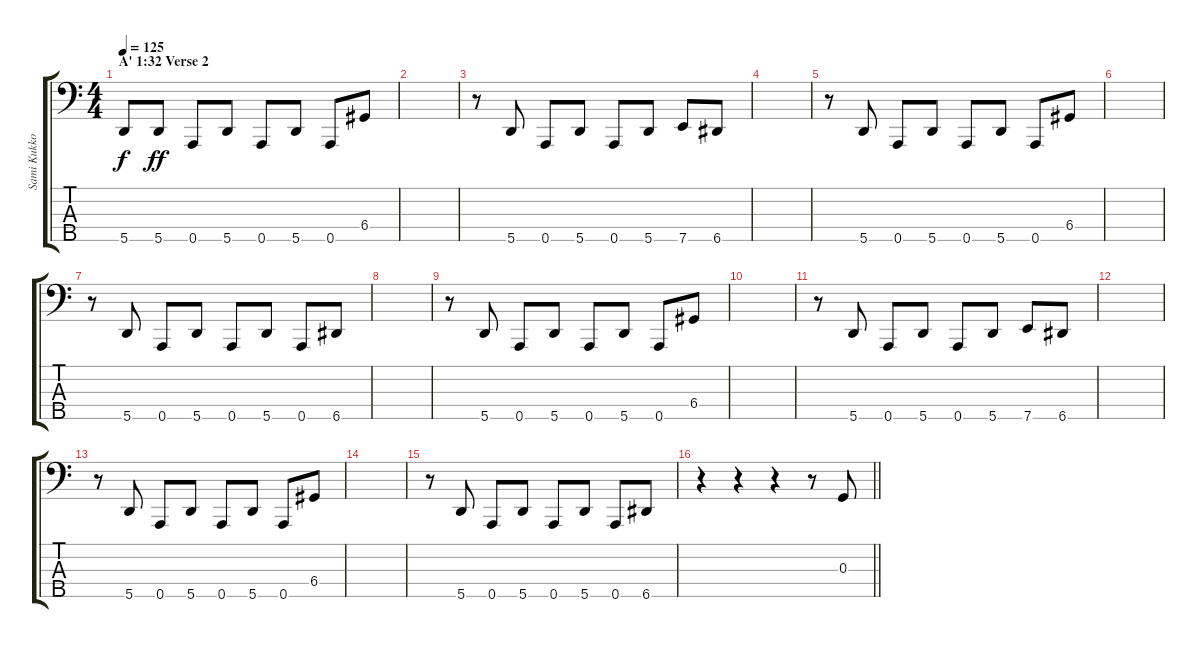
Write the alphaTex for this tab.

\track ("Sami Kukkohovi (5-string bass guitar)" "Sami Kukko") {instrument electricbasspick}
\staff {score tabs}
\tuning (F2 C2 G1 D1 A0) {hide}
\ts (4 4)
\section ("" "A' 1:32 Verse 2 ")
\tempo 125
\clef f4
\ks c
5.5{t}.8{dy f} 5.5.8{dy ff} 0.5.8 5.5.8 0.5.8 5.5.8 0.5.8 6.4.8 |
|
r.8 5.5.8 0.5.8 5.5.8 0.5.8 5.5.8 7.5.8 6.5.8 |
|
r.8 5.5.8 0.5.8 5.5.8 0.5.8 5.5.8 0.5.8 6.4.8 |
|
r.8 5.5.8 0.5.8 5.5.8 0.5.8 5.5.8 0.5.8 6.5.8 |
|
r.8 5.5.8 0.5.8 5.5.8 0.5.8 5.5.8 0.5.8 6.4.8 |
|
r.8 5.5.8 0.5.8 5.5.8 0.5.8 5.5.8 7.5.8 6.5.8 |
|
r.8 5.5.8 0.5.8 5.5.8 0.5.8 5.5.8 0.5.8 6.4.8 |
|
r.8 5.5.8 0.5.8 5.5.8 0.5.8 5.5.8 0.5.8 6.5.8 |
\barLineRight lightlight
r.4 r.4 r.4 r.8 0.3.8
